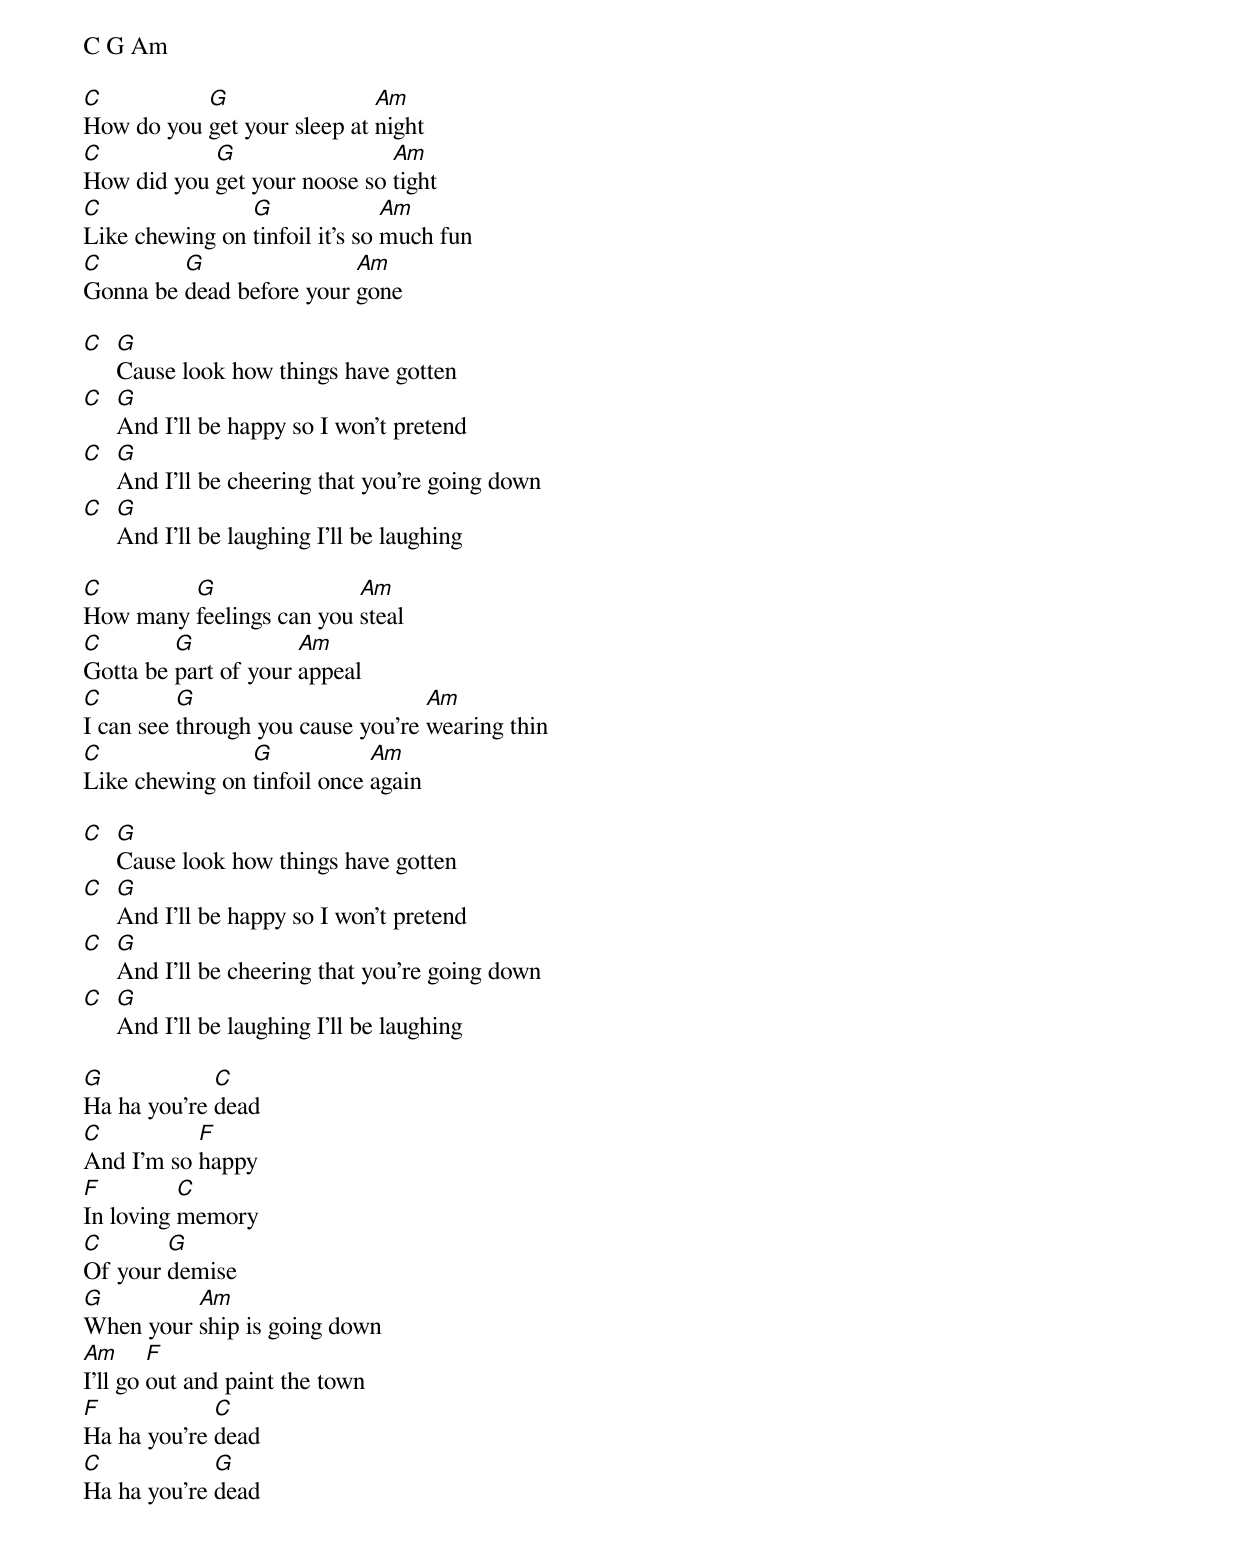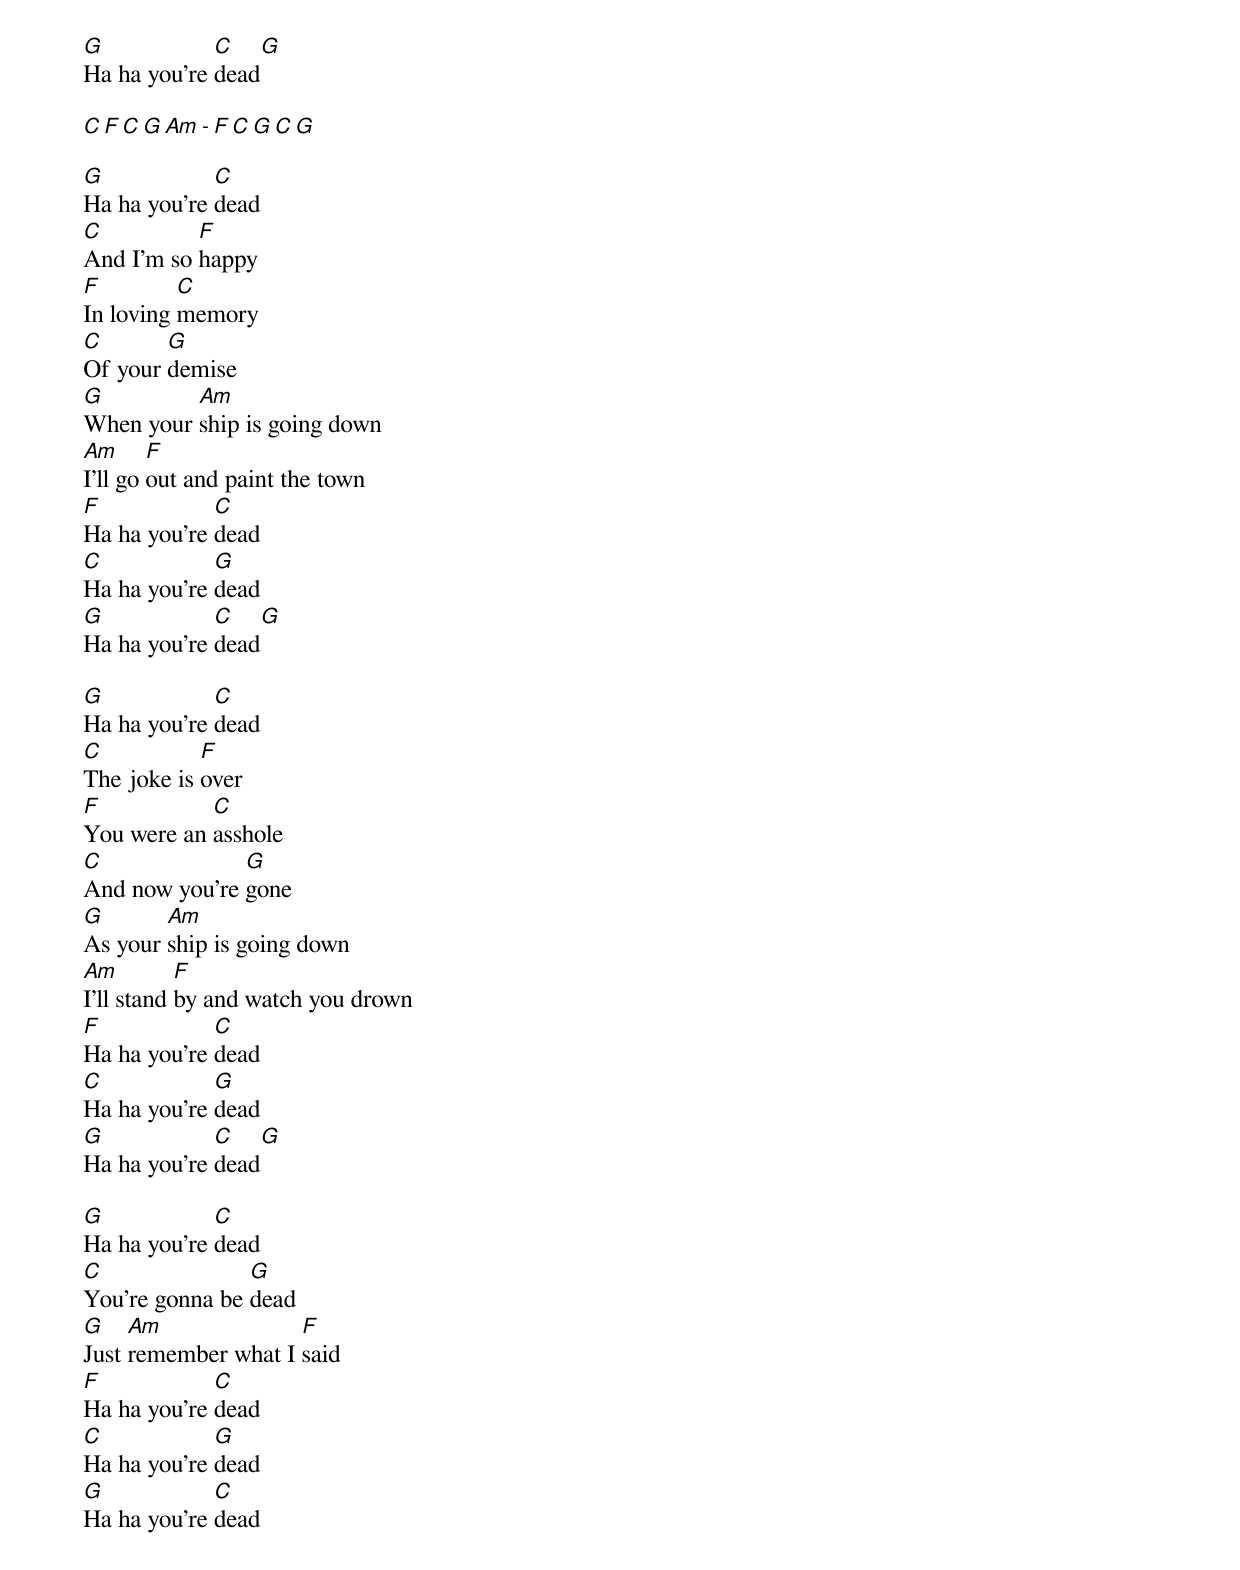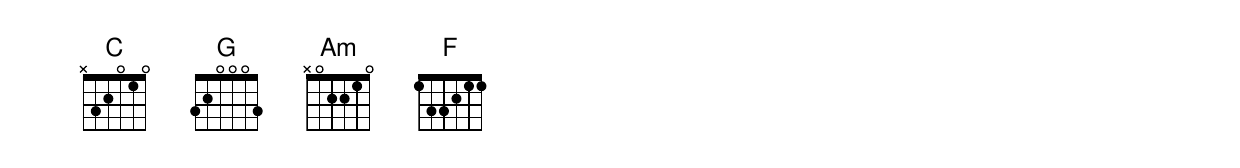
C G Am

C          G                 Am
How do you get your sleep at night
C           G                 Am
How did you get your noose so tight
C               G               Am
Like chewing on tinfoil it's so much fun
C        G                Am
Gonna be dead before your gone

C G
  Cause look how things have gotten
C G
  And I'll be happy so I won't pretend
C G
  And I'll be cheering that you're going down
C G
  And I'll be laughing I'll be laughing

C        G                Am
How many feelings can you steal
C        G            Am
Gotta be part of your appeal
C         G                        Am
I can see through you cause you're wearing thin
C               G            Am
Like chewing on tinfoil once again

C G
  Cause look how things have gotten
C G
  And I'll be happy so I won't pretend
C G
  And I'll be cheering that you're going down
C G
  And I'll be laughing I'll be laughing

G            C
Ha ha you're dead
C          F
And I'm so happy
F         C
In loving memory
C       G
Of your demise
G         Am
When your ship is going down
Am      F
I'll go out and paint the town
F            C
Ha ha you're dead
C            G
Ha ha you're dead
G            C   G
Ha ha you're dead

C F C G Am - F C G C G

G            C
Ha ha you're dead
C          F
And I'm so happy
F         C
In loving memory
C       G
Of your demise
G         Am
When your ship is going down
Am      F
I'll go out and paint the town
F            C
Ha ha you're dead
C            G
Ha ha you're dead
G            C   G
Ha ha you're dead

G            C
Ha ha you're dead
C           F
The joke is over
F           C
You were an asshole
C              G
And now you're gone
G       Am
As your ship is going down
Am         F
I'll stand by and watch you drown
F            C
Ha ha you're dead
C            G
Ha ha you're dead
G            C   G
Ha ha you're dead

G            C
Ha ha you're dead
C               G
You're gonna be dead
G    Am              F
Just remember what I said
F            C
Ha ha you're dead
C            G
Ha ha you're dead
G            C
Ha ha you're dead
